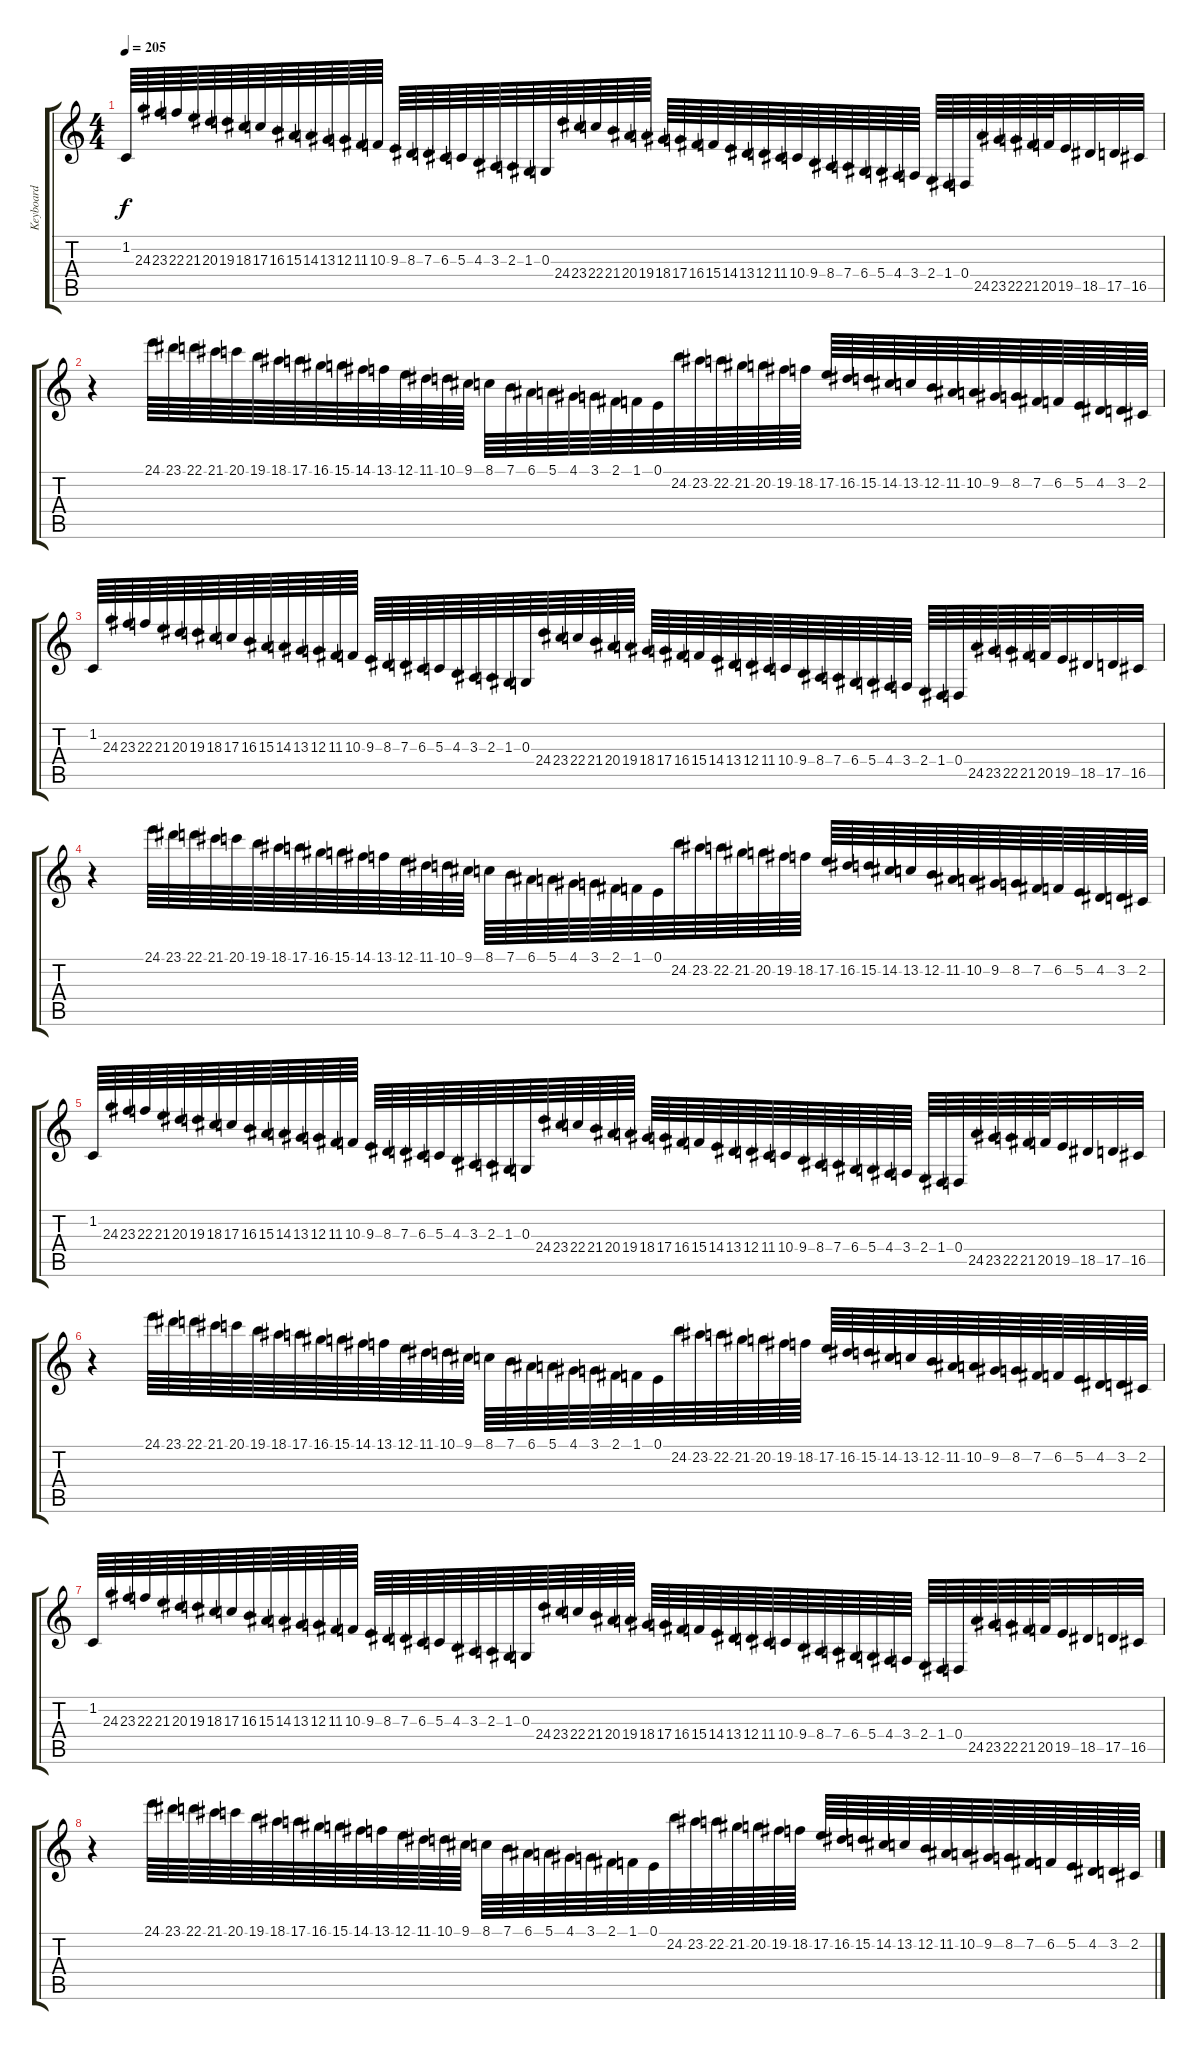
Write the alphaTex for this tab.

\track ("Keyboard" "Keyboard") {instrument guitarfretnoise}
\staff {score tabs}
\tuning (E4 B3 G3 D3 A2 E2) {hide}
\ts (4 4)
\tempo 205
\clef g2
\ks c
1.2.64{dy f} 24.3.64 23.3.64 22.3.64 21.3.64 20.3.64 19.3.64 18.3.64 17.3.64 16.3.64 15.3.64 14.3.64 13.3.64 12.3.64 11.3.64 10.3.64 9.3.64 8.3.64 7.3.64 6.3.64 5.3.64 4.3.64 3.3.64 2.3.64 1.3.64 0.3.64 24.4.64 23.4.64 22.4.64 21.4.64 20.4.64 19.4.64 18.4.64 17.4.64 16.4.64 15.4.64 14.4.64 13.4.64 12.4.64 11.4.64 10.4.64 9.4.64 8.4.64 7.4.64 6.4.64 5.4.64 4.4.64 3.4.64 2.4.64 1.4.64 0.4.64 24.5.64 23.5.64 22.5.64 21.5.64 20.5.64 19.5.32 18.5.32 17.5.32 16.5.32 |
r.4 24.1.64 23.1.64 22.1.64 21.1.64 20.1.64 19.1.64 18.1.64 17.1.64 16.1.64 15.1.64 14.1.64 13.1.64 12.1.64 11.1.64 10.1.64 9.1.64 8.1.64 7.1.64 6.1.64 5.1.64 4.1.64 3.1.64 2.1.64 1.1.64 0.1.64 24.2.64 23.2.64 22.2.64 21.2.64 20.2.64 19.2.64 18.2.64 17.2.64 16.2.64 15.2.64 14.2.64 13.2.64 12.2.64 11.2.64 10.2.64 9.2.64 8.2.64 7.2.64 6.2.64 5.2.64 4.2.64 3.2.64 2.2.64 |
1.2.64 24.3.64 23.3.64 22.3.64 21.3.64 20.3.64 19.3.64 18.3.64 17.3.64 16.3.64 15.3.64 14.3.64 13.3.64 12.3.64 11.3.64 10.3.64 9.3.64 8.3.64 7.3.64 6.3.64 5.3.64 4.3.64 3.3.64 2.3.64 1.3.64 0.3.64 24.4.64 23.4.64 22.4.64 21.4.64 20.4.64 19.4.64 18.4.64 17.4.64 16.4.64 15.4.64 14.4.64 13.4.64 12.4.64 11.4.64 10.4.64 9.4.64 8.4.64 7.4.64 6.4.64 5.4.64 4.4.64 3.4.64 2.4.64 1.4.64 0.4.64 24.5.64 23.5.64 22.5.64 21.5.64 20.5.64 19.5.32 18.5.32 17.5.32 16.5.32 |
r.4 24.1.64 23.1.64 22.1.64 21.1.64 20.1.64 19.1.64 18.1.64 17.1.64 16.1.64 15.1.64 14.1.64 13.1.64 12.1.64 11.1.64 10.1.64 9.1.64 8.1.64 7.1.64 6.1.64 5.1.64 4.1.64 3.1.64 2.1.64 1.1.64 0.1.64 24.2.64 23.2.64 22.2.64 21.2.64 20.2.64 19.2.64 18.2.64 17.2.64 16.2.64 15.2.64 14.2.64 13.2.64 12.2.64 11.2.64 10.2.64 9.2.64 8.2.64 7.2.64 6.2.64 5.2.64 4.2.64 3.2.64 2.2.64 |
1.2.64 24.3.64 23.3.64 22.3.64 21.3.64 20.3.64 19.3.64 18.3.64 17.3.64 16.3.64 15.3.64 14.3.64 13.3.64 12.3.64 11.3.64 10.3.64 9.3.64 8.3.64 7.3.64 6.3.64 5.3.64 4.3.64 3.3.64 2.3.64 1.3.64 0.3.64 24.4.64 23.4.64 22.4.64 21.4.64 20.4.64 19.4.64 18.4.64 17.4.64 16.4.64 15.4.64 14.4.64 13.4.64 12.4.64 11.4.64 10.4.64 9.4.64 8.4.64 7.4.64 6.4.64 5.4.64 4.4.64 3.4.64 2.4.64 1.4.64 0.4.64 24.5.64 23.5.64 22.5.64 21.5.64 20.5.64 19.5.32 18.5.32 17.5.32 16.5.32 |
r.4 24.1.64 23.1.64 22.1.64 21.1.64 20.1.64 19.1.64 18.1.64 17.1.64 16.1.64 15.1.64 14.1.64 13.1.64 12.1.64 11.1.64 10.1.64 9.1.64 8.1.64 7.1.64 6.1.64 5.1.64 4.1.64 3.1.64 2.1.64 1.1.64 0.1.64 24.2.64 23.2.64 22.2.64 21.2.64 20.2.64 19.2.64 18.2.64 17.2.64 16.2.64 15.2.64 14.2.64 13.2.64 12.2.64 11.2.64 10.2.64 9.2.64 8.2.64 7.2.64 6.2.64 5.2.64 4.2.64 3.2.64 2.2.64 |
1.2.64 24.3.64 23.3.64 22.3.64 21.3.64 20.3.64 19.3.64 18.3.64 17.3.64 16.3.64 15.3.64 14.3.64 13.3.64 12.3.64 11.3.64 10.3.64 9.3.64 8.3.64 7.3.64 6.3.64 5.3.64 4.3.64 3.3.64 2.3.64 1.3.64 0.3.64 24.4.64 23.4.64 22.4.64 21.4.64 20.4.64 19.4.64 18.4.64 17.4.64 16.4.64 15.4.64 14.4.64 13.4.64 12.4.64 11.4.64 10.4.64 9.4.64 8.4.64 7.4.64 6.4.64 5.4.64 4.4.64 3.4.64 2.4.64 1.4.64 0.4.64 24.5.64 23.5.64 22.5.64 21.5.64 20.5.64 19.5.32 18.5.32 17.5.32 16.5.32 |
r.4 24.1.64 23.1.64 22.1.64 21.1.64 20.1.64 19.1.64 18.1.64 17.1.64 16.1.64 15.1.64 14.1.64 13.1.64 12.1.64 11.1.64 10.1.64 9.1.64 8.1.64 7.1.64 6.1.64 5.1.64 4.1.64 3.1.64 2.1.64 1.1.64 0.1.64 24.2.64 23.2.64 22.2.64 21.2.64 20.2.64 19.2.64 18.2.64 17.2.64 16.2.64 15.2.64 14.2.64 13.2.64 12.2.64 11.2.64 10.2.64 9.2.64 8.2.64 7.2.64 6.2.64 5.2.64 4.2.64 3.2.64 2.2.64
